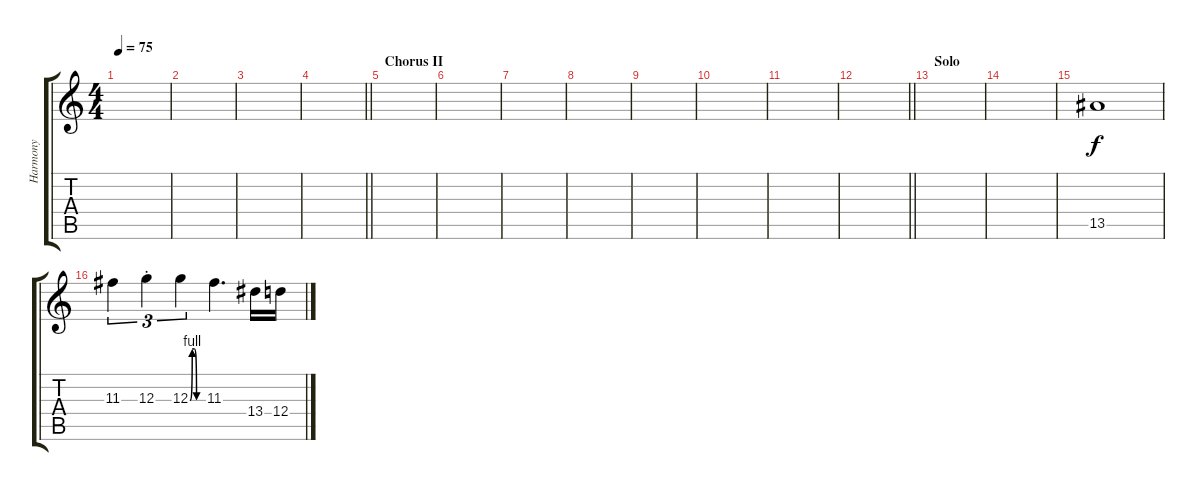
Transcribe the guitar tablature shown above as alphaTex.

\track ("Harmony" "Harmony") {instrument distortionguitar}
\staff {score tabs}
\tuning (E4 B3 G3 D3 A2 E2) {hide}
\ts (4 4)
\tempo 75
\clef g2
\ks c
|
|
|
\barLineRight lightlight
|
\section ("" "Chorus II")
|
|
|
|
|
|
|
\barLineRight lightlight
|
\section ("" "Solo")
|
|
13.5.1 |
11.3.4{tu (3 2)} 12.3{st}.4{tu (3 2)} 12.3{be (custom 0 0 10 4 20 4 30 0 60 0)}.4{tu (3 2)} 11.3.4{d} 13.4.16 12.4.16
